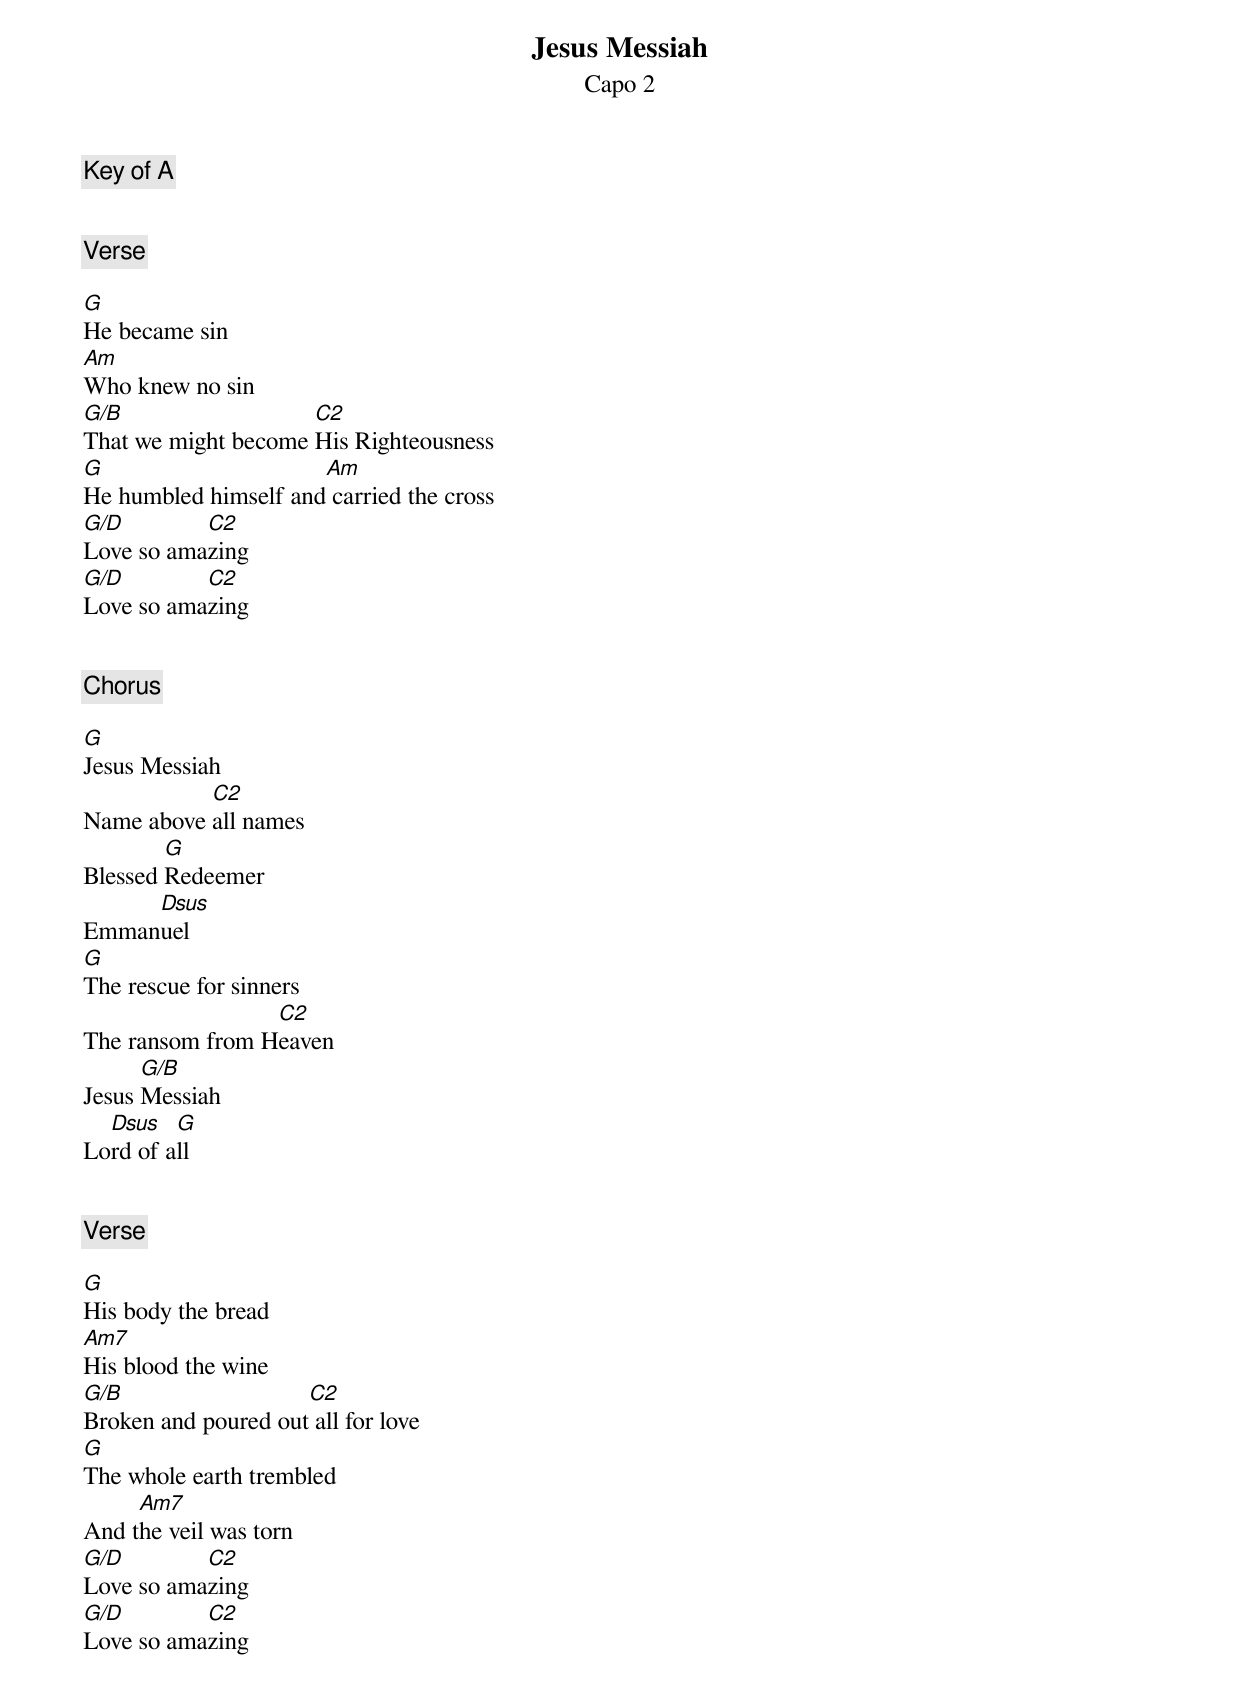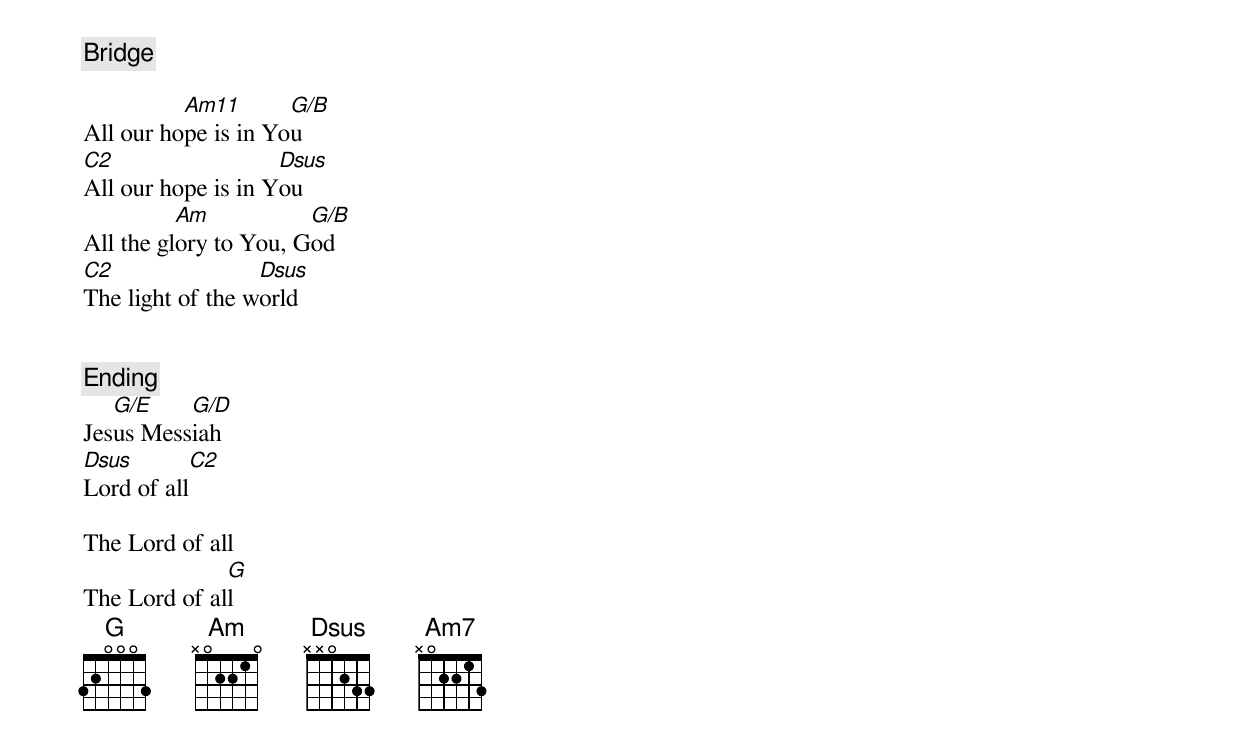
Jesus Messiah
Capo 2
Key of A


[Verse]

G
He became sin
Am
Who knew no sin
G/B                  C2
That we might become His Righteousness
G                     Am
He humbled himself and carried the cross
G/D        C2
Love so amazing
G/D        C2
Love so amazing


[Chorus]

G
Jesus Messiah
           C2
Name above all names
        G
Blessed Redeemer
     Dsus
Emmanuel
G
The rescue for sinners
                 C2
The ransom from Heaven
      G/B
Jesus Messiah
  Dsus   G
Lord of all


[Verse]

G
His body the bread
Am7
His blood the wine
G/B                  C2
Broken and poured out all for love
G
The whole earth trembled
     Am7
And the veil was torn
G/D        C2
Love so amazing
G/D        C2
Love so amazing


[Bridge]

          Am11       G/B
All our hope is in You
C2                  Dsus
All our hope is in You
          Am           G/B
All the glory to You, God
C2                Dsus
The light of the world


[Ending]
   G/E    G/D
Jesus Messiah
Dsus           C2
Lord of all

The Lord of all
              G
The Lord of all
